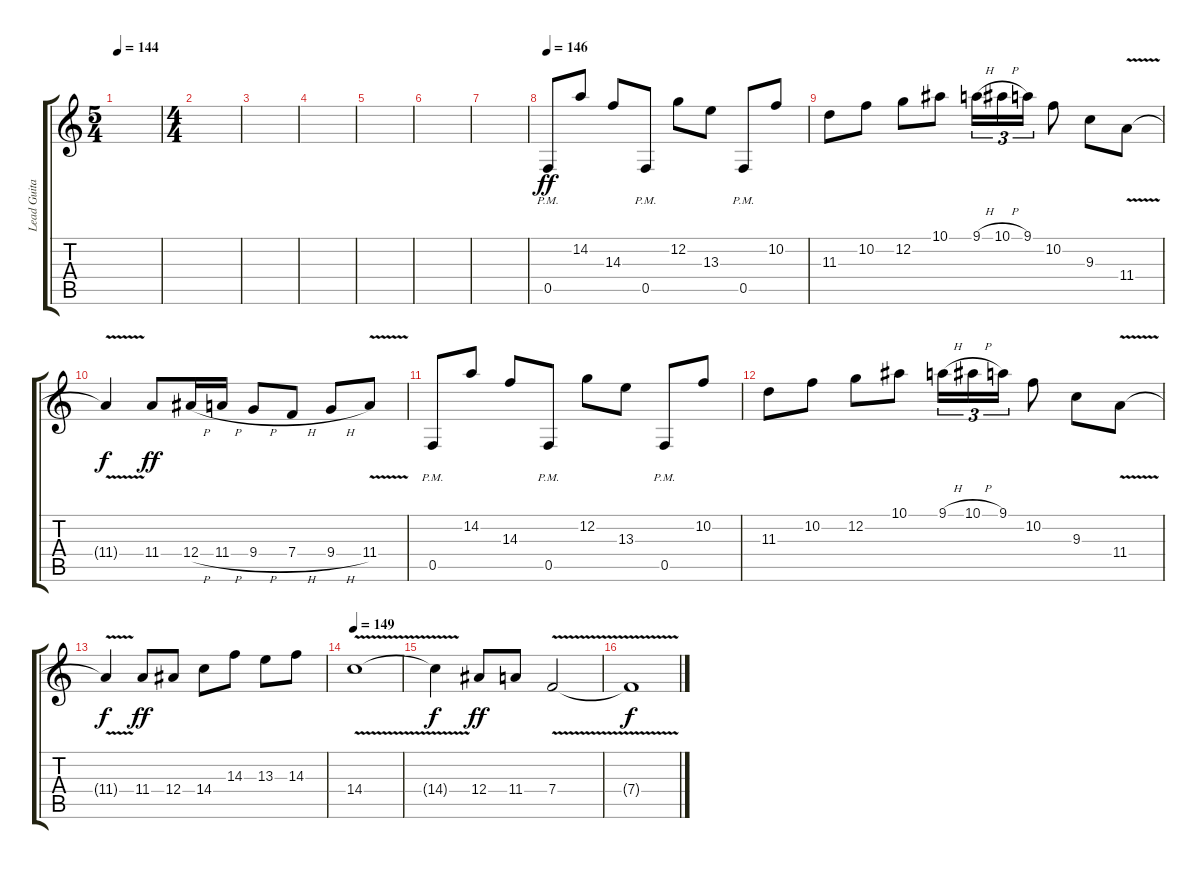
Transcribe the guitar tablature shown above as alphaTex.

\track ("Lead Guitar 1" "Lead Guita") {instrument distortionguitar}
\staff {score tabs}
\tuning (C4 G3 Eb3 Bb2 F2 C2) {hide}
\ts (5 4)
\tempo 144
\clef g2
\ks c
|
\ts (4 4)
|
|
|
|
|
|
\tempo 146
0.5{pm}.8{dy ff volume 16 balance 8} 14.2.8 14.3.8 0.5{pm}.8 12.2.8 13.3.8 0.5{pm}.8 10.2.8 |
11.3.8 10.2.8 12.2.8 10.1.8 9.1{h}.16{tu (3 2)} 10.1{h}.16{tu (3 2)} 9.1.16{tu (3 2)} 10.2.8 9.3.8 11.4{v}.8 |
11.4{t}.4{dy f} 11.4.8{dy ff} 12.4{h}.16 11.4{h}.16 9.4{h}.8 7.4{h}.8 9.4{h}.8 11.4{v}.8 |
0.5{pm}.8 14.2.8 14.3.8 0.5{pm}.8 12.2.8 13.3.8 0.5{pm}.8 10.2.8 |
11.3.8 10.2.8 12.2.8 10.1.8 9.1{h}.16{tu (3 2)} 10.1{h}.16{tu (3 2)} 9.1.16{tu (3 2)} 10.2.8 9.3.8 11.4{v}.8 |
11.4{t}.4{dy f} 11.4.8{dy ff} 12.4.8 14.4.8 14.3.8 13.3.8 14.3.8 |
\tempo 149
14.4{v}.1 |
14.4{t}.4{dy f} 12.4.8{dy ff} 11.4.8 7.4{v}.2{volume 8} |
7.4{t}.1{dy f}
